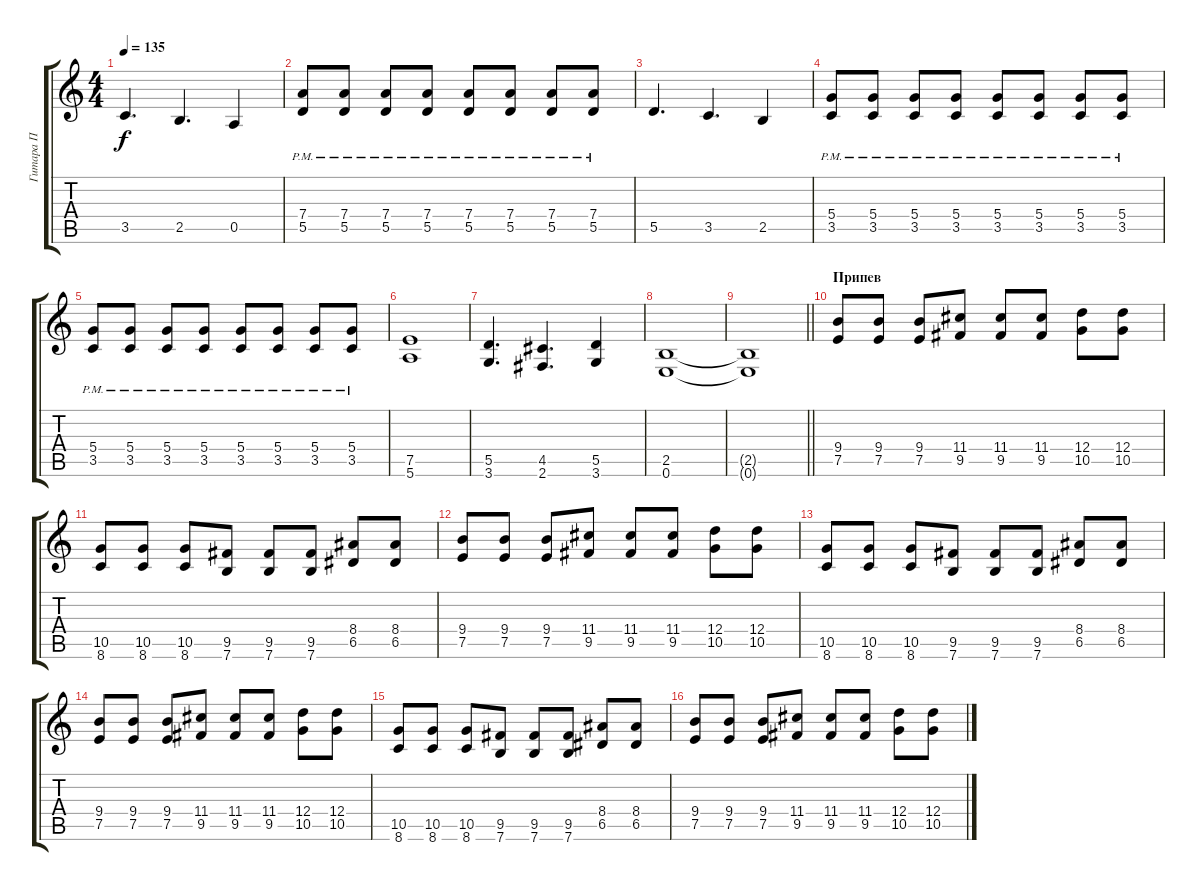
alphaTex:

\track ("Гитара П" "Гитара П") {instrument overdrivenguitar}
\staff {score tabs}
\tuning (E4 B3 G3 D3 A2 E2) {hide}
\ts (4 4)
\tempo 135
\clef g2
\ks c
3.5.4{d dy f} 2.5.4{d} 0.5.4 |
(7.4{pm} 5.5{pm}).8 (7.4{pm} 5.5{pm}).8 (7.4{pm} 5.5{pm}).8 (7.4{pm} 5.5{pm}).8 (7.4{pm} 5.5{pm}).8 (7.4{pm} 5.5{pm}).8 (7.4{pm} 5.5{pm}).8 (7.4{pm} 5.5{pm}).8 |
5.5.4{d} 3.5.4{d} 2.5.4 |
(5.4{pm} 3.5{pm}).8 (5.4{pm} 3.5{pm}).8 (5.4{pm} 3.5{pm}).8 (5.4{pm} 3.5{pm}).8 (5.4{pm} 3.5{pm}).8 (5.4{pm} 3.5{pm}).8 (5.4{pm} 3.5{pm}).8 (5.4{pm} 3.5{pm}).8 |
(5.4{pm} 3.5{pm}).8 (5.4{pm} 3.5{pm}).8 (5.4{pm} 3.5{pm}).8 (5.4{pm} 3.5{pm}).8 (5.4{pm} 3.5{pm}).8 (5.4{pm} 3.5{pm}).8 (5.4{pm} 3.5{pm}).8 (5.4{pm} 3.5{pm}).8 |
(7.5 5.6).1 |
(5.5 3.6).4{d} (4.5 2.6).4{d} (5.5 3.6).4 |
(2.5 0.6).1 |
\barLineRight lightlight
(2.5{t} 0.6{t}).1 |
\section ("" "Припев")
(9.4 7.5).8 (9.4 7.5).8 (9.4 7.5).8 (11.4 9.5).8 (11.4 9.5).8 (11.4 9.5).8 (12.4 10.5).8 (12.4 10.5).8 |
(10.5 8.6).8 (10.5 8.6).8 (10.5 8.6).8 (9.5 7.6).8 (9.5 7.6).8 (9.5 7.6).8 (8.4 6.5).8 (8.4 6.5).8 |
(9.4 7.5).8 (9.4 7.5).8 (9.4 7.5).8 (11.4 9.5).8 (11.4 9.5).8 (11.4 9.5).8 (12.4 10.5).8 (12.4 10.5).8 |
(10.5 8.6).8 (10.5 8.6).8 (10.5 8.6).8 (9.5 7.6).8 (9.5 7.6).8 (9.5 7.6).8 (8.4 6.5).8 (8.4 6.5).8 |
(9.4 7.5).8 (9.4 7.5).8 (9.4 7.5).8 (11.4 9.5).8 (11.4 9.5).8 (11.4 9.5).8 (12.4 10.5).8 (12.4 10.5).8 |
(10.5 8.6).8 (10.5 8.6).8 (10.5 8.6).8 (9.5 7.6).8 (9.5 7.6).8 (9.5 7.6).8 (8.4 6.5).8 (8.4 6.5).8 |
(9.4 7.5).8 (9.4 7.5).8 (9.4 7.5).8 (11.4 9.5).8 (11.4 9.5).8 (11.4 9.5).8 (12.4 10.5).8 (12.4 10.5).8
